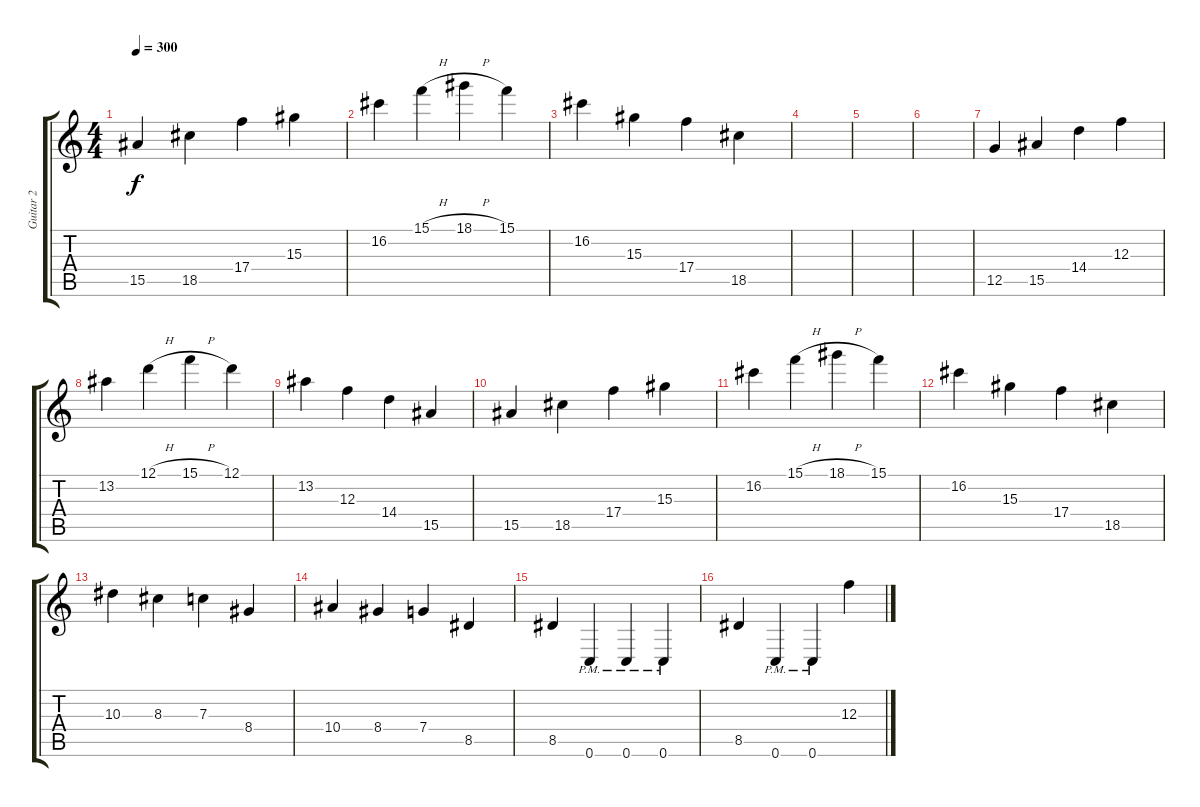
\track ("Guitar 2" "Guitar 2") {instrument overdrivenguitar}
\staff {score tabs}
\tuning (D4 A3 F3 C3 G2 C2) {hide}
\ts (4 4)
\tempo 300
\clef g2
\ks c
15.5.4{dy f} 18.5.4 17.4.4 15.3.4 |
16.2.4 15.1{h}.4 18.1{h}.4 15.1.4 |
16.2.4 15.3.4 17.4.4 18.5.4 |
|
|
|
12.5.4 15.5.4 14.4.4 12.3.4 |
13.2.4 12.1{h}.4 15.1{h}.4 12.1.4 |
13.2.4 12.3.4 14.4.4 15.5.4 |
15.5.4 18.5.4 17.4.4 15.3.4 |
16.2.4 15.1{h}.4 18.1{h}.4 15.1.4 |
16.2.4 15.3.4 17.4.4 18.5.4 |
10.3.4 8.3.4 7.3.4 8.4.4 |
10.4.4 8.4.4 7.4.4 8.5.4 |
8.5.4 0.6{pm}.4 0.6{pm}.4 0.6{pm}.4 |
8.5.4 0.6{pm}.4 0.6{pm}.4 12.3.4
